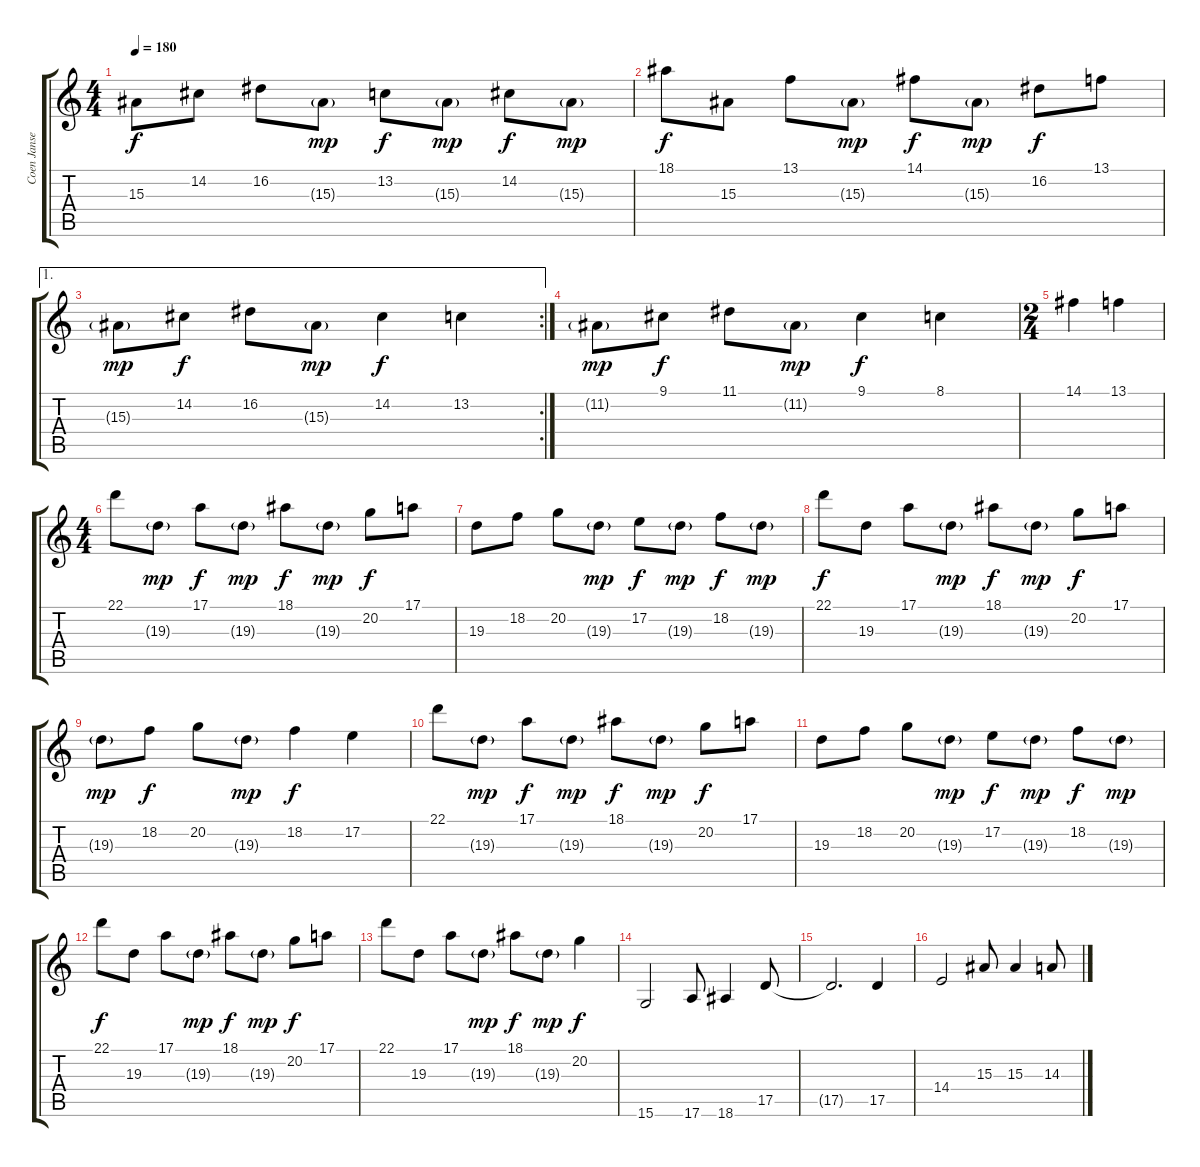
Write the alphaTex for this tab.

\track ("Coen Jansen" "Coen Janse") {instrument synthstrings2}
\staff {score tabs}
\tuning (E4 B3 G3 D3 A2 E2) {hide}
\ts (4 4)
\tempo 180
\clef g2
\ks c
15.3.8{dy f} 14.2.8 16.2.8 15.3{g}.8{dy mp} 13.2.8{dy f} 15.3{g}.8{dy mp} 14.2.8{dy f} 15.3{g}.8{dy mp} |
18.1.8{dy f} 15.3.8 13.1.8 15.3{g}.8{dy mp} 14.1.8{dy f} 15.3{g}.8{dy mp} 16.2.8{dy f} 13.1.8 |
\ae 1
\rc 2
15.3{g}.8{dy mp} 14.2.8{dy f} 16.2.8 15.3{g}.8{dy mp} 14.2.4{dy f} 13.2.4 |
11.2{g}.8{dy mp} 9.1.8{dy f} 11.1.8 11.2{g}.8{dy mp} 9.1.4{dy f} 8.1.4 |
\ts (2 4)
14.1.4 13.1.4 |
\ts (4 4)
22.1.8 19.3{g}.8{dy mp} 17.1.8{dy f} 19.3{g}.8{dy mp} 18.1.8{dy f} 19.3{g}.8{dy mp} 20.2.8{dy f} 17.1.8 |
19.3.8 18.2.8 20.2.8 19.3{g}.8{dy mp} 17.2.8{dy f} 19.3{g}.8{dy mp} 18.2.8{dy f} 19.3{g}.8{dy mp} |
22.1.8{dy f} 19.3.8 17.1.8 19.3{g}.8{dy mp} 18.1.8{dy f} 19.3{g}.8{dy mp} 20.2.8{dy f} 17.1.8 |
19.3{g}.8{dy mp} 18.2.8{dy f} 20.2.8 19.3{g}.8{dy mp} 18.2.4{dy f} 17.2.4 |
22.1.8 19.3{g}.8{dy mp} 17.1.8{dy f} 19.3{g}.8{dy mp} 18.1.8{dy f} 19.3{g}.8{dy mp} 20.2.8{dy f} 17.1.8 |
19.3.8 18.2.8 20.2.8 19.3{g}.8{dy mp} 17.2.8{dy f} 19.3{g}.8{dy mp} 18.2.8{dy f} 19.3{g}.8{dy mp} |
22.1.8{dy f} 19.3.8 17.1.8 19.3{g}.8{dy mp} 18.1.8{dy f} 19.3{g}.8{dy mp} 20.2.8{dy f} 17.1.8 |
22.1.8 19.3.8 17.1.8 19.3{g}.8{dy mp} 18.1.8{dy f} 19.3{g}.8{dy mp} 20.2.4{dy f} |
15.6.2 17.6.8 18.6.4 17.5.8 |
17.5{t}.2{d} 17.5.4 |
14.4.2 15.3.8 15.3.4 14.3.8
